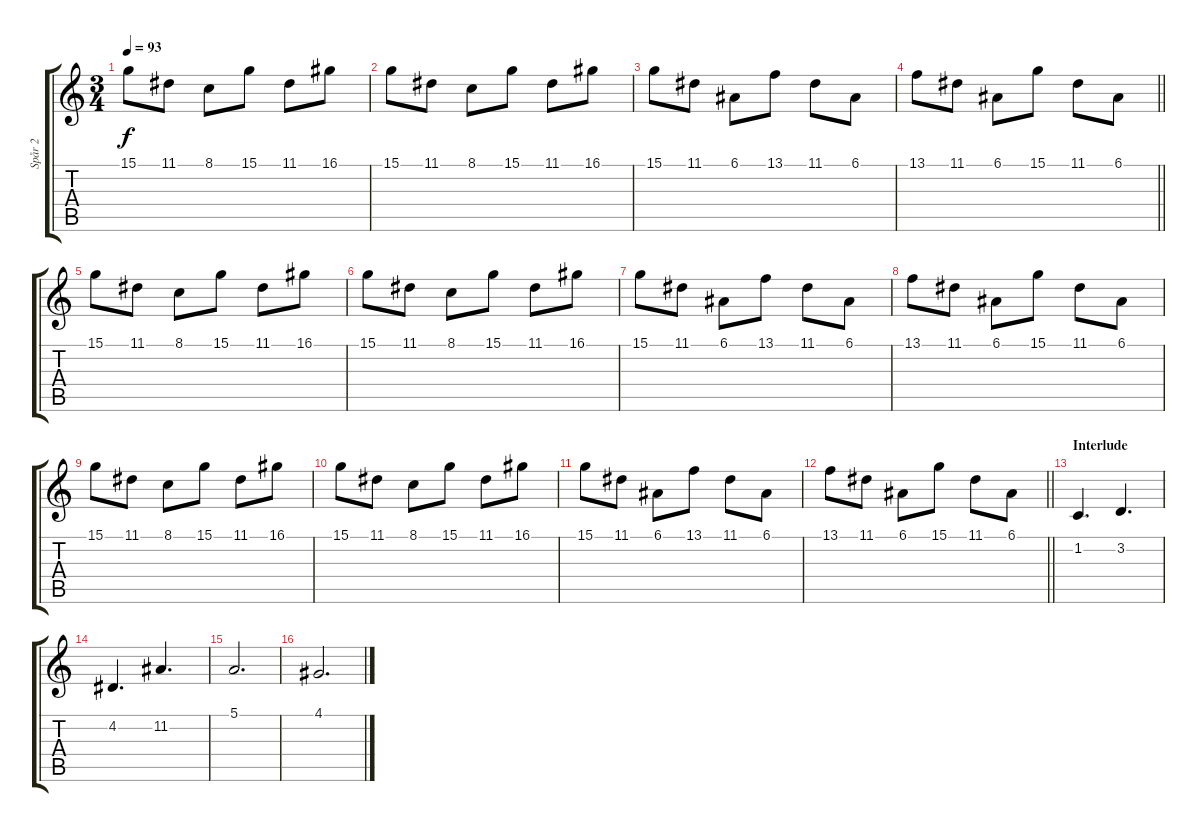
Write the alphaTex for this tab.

\track ("Spår 2" "Spår 2") {instrument electricpiano1}
\staff {score tabs}
\tuning (E4 B3 G3 D3 A2 E2) {hide}
\ts (3 4)
\tempo 93
\clef g2
\ks c
15.1.8{dy f} 11.1.8 8.1.8 15.1.8 11.1.8 16.1.8 |
15.1.8 11.1.8 8.1.8 15.1.8 11.1.8 16.1.8 |
15.1.8 11.1.8 6.1.8 13.1.8 11.1.8 6.1.8 |
\barLineRight lightlight
13.1.8 11.1.8 6.1.8 15.1.8 11.1.8 6.1.8 |
15.1.8 11.1.8 8.1.8 15.1.8 11.1.8 16.1.8 |
15.1.8 11.1.8 8.1.8 15.1.8 11.1.8 16.1.8 |
15.1.8 11.1.8 6.1.8 13.1.8 11.1.8 6.1.8 |
13.1.8 11.1.8 6.1.8 15.1.8 11.1.8 6.1.8 |
15.1.8 11.1.8 8.1.8 15.1.8 11.1.8 16.1.8 |
15.1.8 11.1.8 8.1.8 15.1.8 11.1.8 16.1.8 |
15.1.8 11.1.8 6.1.8 13.1.8 11.1.8 6.1.8 |
\barLineRight lightlight
13.1.8 11.1.8 6.1.8 15.1.8 11.1.8 6.1.8 |
\section ("" "Interlude")
1.2.4{d} 3.2.4{d} |
4.2.4{d} 11.2.4{d} |
5.1.2{d} |
4.1.2{d}
